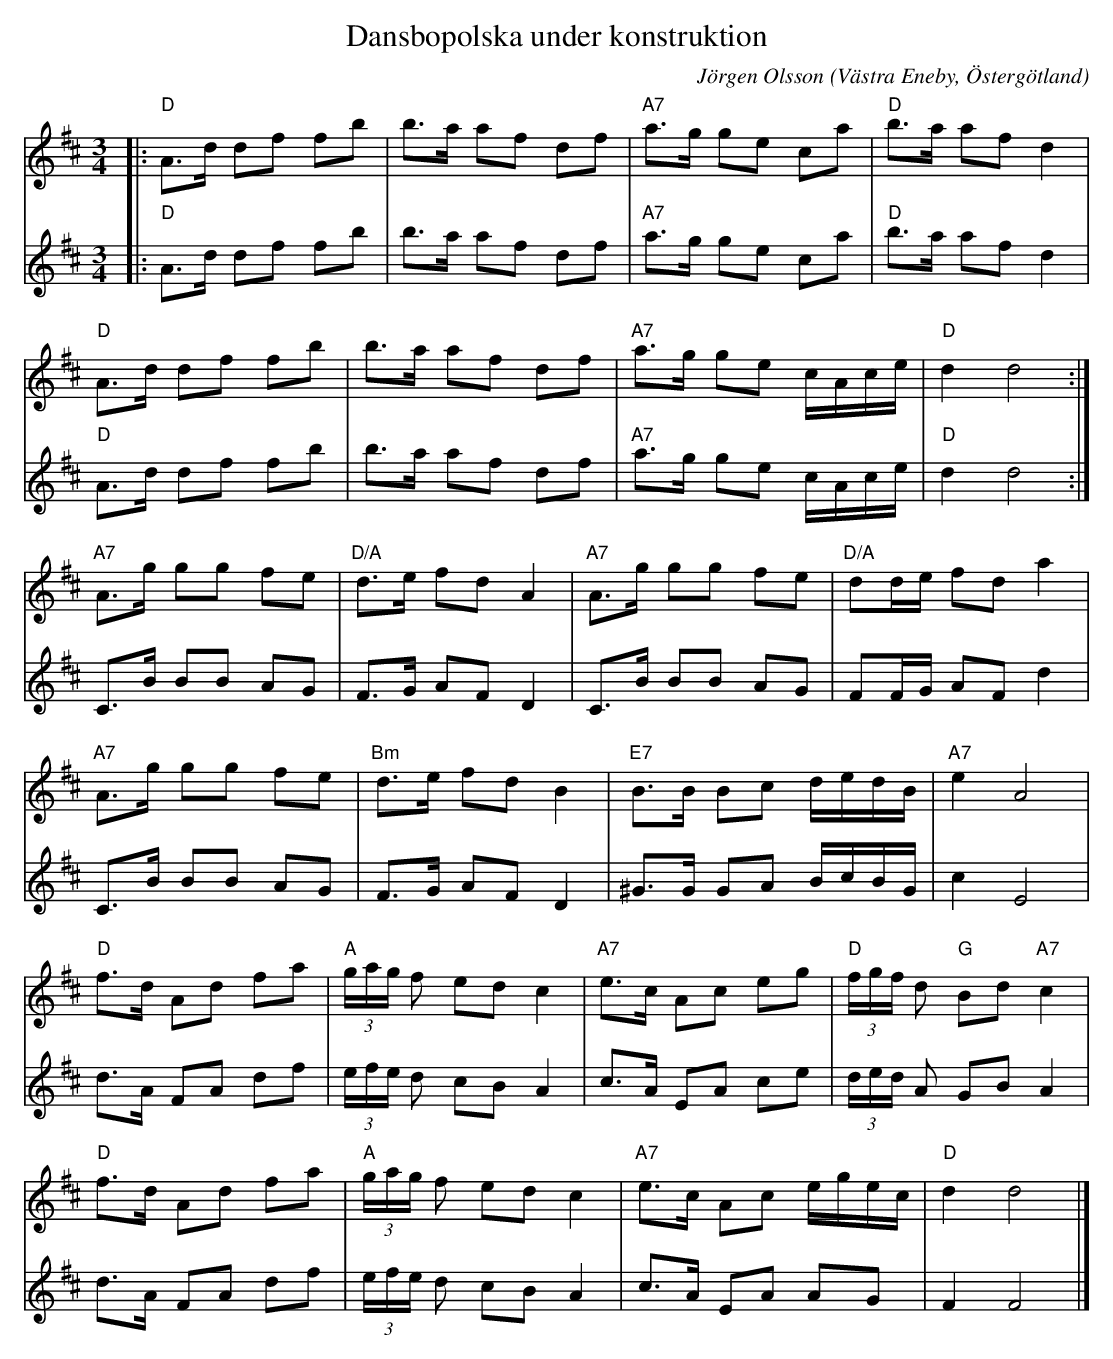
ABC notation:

X:1
T:Dansbopolska under konstruktion
C:Jörgen Olsson
O:Västra Eneby, Östergötland
M:3/4
L:1/8
K:D
V:1
|:"D"A>d df fb|b>a af df|"A7"a>g ge ca|"D"b>a af d2|
"D"A>d df fb|b>a af df|"A7"a>g ge c/A/c/e/|"D"d2 d4:|
"A7"A>g gg fe|"D/A"d>e fd A2|"A7"A>g gg fe|"D/A" dd/e/ fd a2|
"A7"A>g gg fe|"Bm"d>e fd B2|"E7"B>B Bc d/e/d/B/|"A7" e2 A4|
"D"f>d Ad fa|"A"(3g/a/g/ f ed c2|"A7"e>c Ac eg|"D"(3f/g/f/ d "G"Bd "A7"c2|
"D"f>d Ad fa|"A"(3g/a/g/ f ed c2|"A7"e>c Ac e/g/e/c/|"D"d2 d4 |]
V:2
|:"D"A>d df fb|b>a af df|"A7"a>g ge ca|"D"b>a af d2|
"D"A>d df fb|b>a af df|"A7"a>g ge c/A/c/e/|"D"d2 d4:|
C>B BB AG|F>G AF D2|C>B BB AG| FF/G/ AF d2|
C>B BB AG|F>G AF D2|^G>G GA B/c/B/G/| c2 E4|
d>A FA df|(3e/f/e/ d cB A2|c>A EA ce|(3d/e/d/ A GB A2|
d>A FA df|(3e/f/e/ d cB A2|c>A EA AG|F2 F4 |]
